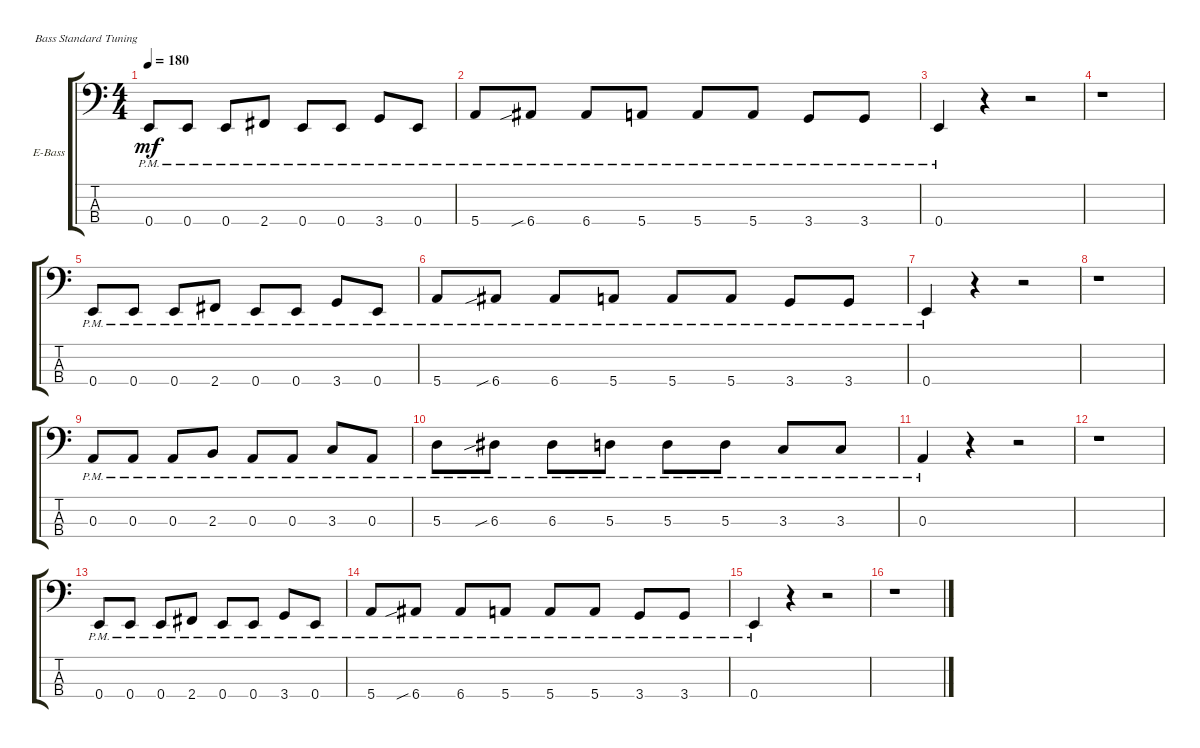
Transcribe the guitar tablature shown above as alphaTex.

\defaultSystemsLayout 4
\bracketExtendMode groupsimilarinstruments
\firstSystemTrackNameOrientation horizontal
\otherSystemsTrackNameOrientation horizontal
\track ("Electric Bass" "E-Bass") {instrument electricbassfinger}
\staff {score tabs}
\tuning (G2 D2 A1 E1)
\ts (4 4)
\tempo 180
\clef f4
\ks c
0.4{pm}.8{dy mf instrument electricbassfinger} 0.4{pm}.8 0.4{pm}.8 2.4{pm}.8 0.4{pm}.8 0.4{pm}.8 3.4{pm}.8 0.4{pm}.8 |
5.4{pm}.8 6.4{sib pm}.8 6.4{pm}.8 5.4{pm}.8 5.4{pm}.8 5.4{pm}.8 3.4{pm}.8 3.4{pm}.8 |
0.4{pm}.4 r.4 r.2 |
r.1 |
0.4{pm}.8 0.4{pm}.8 0.4{pm}.8 2.4{pm}.8 0.4{pm}.8 0.4{pm}.8 3.4{pm}.8 0.4{pm}.8 |
5.4{pm}.8 6.4{sib pm}.8 6.4{pm}.8 5.4{pm}.8 5.4{pm}.8 5.4{pm}.8 3.4{pm}.8 3.4{pm}.8 |
0.4{pm}.4 r.4 r.2 |
r.1 |
0.3{pm}.8 0.3{pm}.8 0.3{pm}.8 2.3{pm}.8 0.3{pm}.8 0.3{pm}.8 3.3{pm}.8 0.3{pm}.8 |
5.3{pm}.8 6.3{sib pm}.8 6.3{pm}.8 5.3{pm}.8 5.3{pm}.8 5.3{pm}.8 3.3{pm}.8 3.3{pm}.8 |
0.3{pm}.4 r.4 r.2 |
r.1 |
0.4{pm}.8 0.4{pm}.8 0.4{pm}.8 2.4{pm}.8 0.4{pm}.8 0.4{pm}.8 3.4{pm}.8 0.4{pm}.8 |
5.4{pm}.8 6.4{sib pm}.8 6.4{pm}.8 5.4{pm}.8 5.4{pm}.8 5.4{pm}.8 3.4{pm}.8 3.4{pm}.8 |
0.4{pm}.4 r.4 r.2 |
r.1
